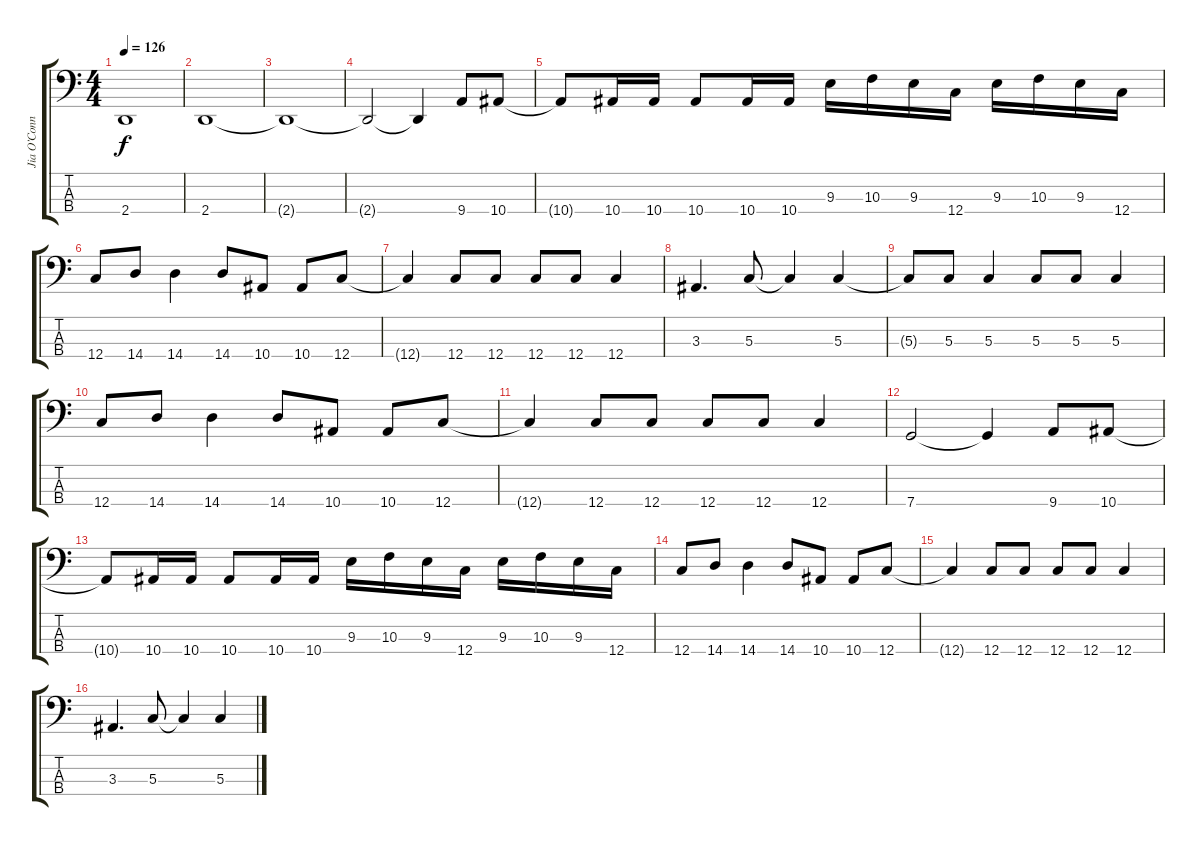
\track ("Jia O’Connor" "Jia O’Conn") {instrument electricbasspick}
\staff {score tabs}
\tuning (F2 C2 G1 C1) {hide}
\ts (4 4)
\tempo 126
\clef f4
\ks c
2.4{t}.1{dy f} |
2.4.1 |
2.4{t}.1 |
2.4{t}.2 2.4{t}.4 9.4.8 10.4.8 |
10.4{t}.8 10.4.16 10.4.16 10.4.8 10.4.16 10.4.16 9.3.16 10.3.16 9.3.16 12.4.16 9.3.16 10.3.16 9.3.16 12.4.16 |
12.4.8 14.4.8 14.4.4 14.4.8 10.4.8 10.4.8 12.4.8 |
12.4{t}.4 12.4.8 12.4.8 12.4.8 12.4.8 12.4.4 |
3.3.4{d} 5.3.8 5.3{t}.4 5.3.4 |
5.3{t}.8 5.3.8 5.3.4 5.3.8 5.3.8 5.3.4 |
12.4.8 14.4.8 14.4.4 14.4.8 10.4.8 10.4.8 12.4.8 |
12.4{t}.4 12.4.8 12.4.8 12.4.8 12.4.8 12.4.4 |
7.4.2 7.4{t}.4 9.4.8 10.4.8 |
10.4{t}.8 10.4.16 10.4.16 10.4.8 10.4.16 10.4.16 9.3.16 10.3.16 9.3.16 12.4.16 9.3.16 10.3.16 9.3.16 12.4.16 |
12.4.8 14.4.8 14.4.4 14.4.8 10.4.8 10.4.8 12.4.8 |
12.4{t}.4 12.4.8 12.4.8 12.4.8 12.4.8 12.4.4 |
3.3.4{d} 5.3.8 5.3{t}.4 5.3.4
